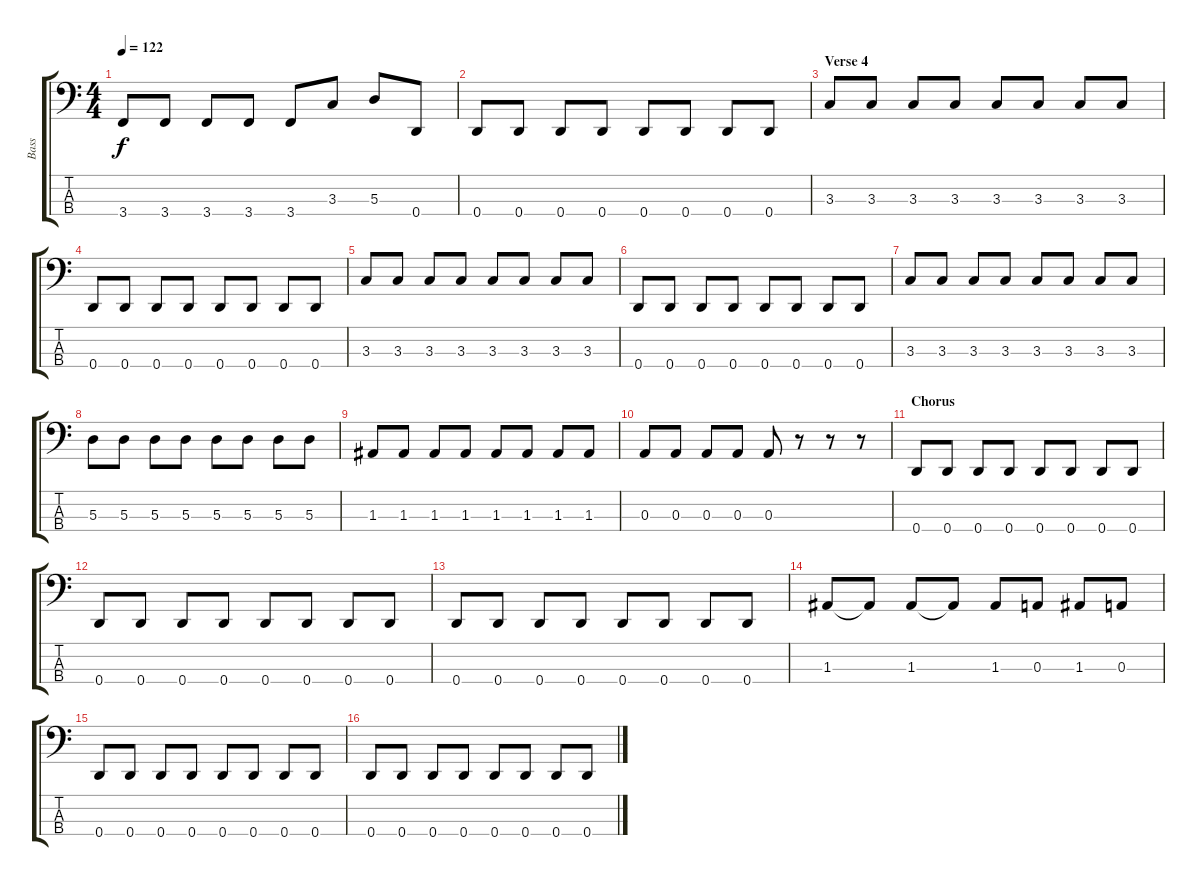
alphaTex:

\track ("Bass" "Bass") {instrument electricbasspick}
\staff {score tabs}
\tuning (G2 D2 A1 D1) {hide}
\ts (4 4)
\tempo 122
\clef f4
\ks c
3.4.8{dy f} 3.4.8 3.4.8 3.4.8 3.4.8 3.3.8 5.3.8 0.4.8 |
0.4.8 0.4.8 0.4.8 0.4.8 0.4.8 0.4.8 0.4.8 0.4.8 |
\section ("" "Verse 4")
3.3.8 3.3.8 3.3.8 3.3.8 3.3.8 3.3.8 3.3.8 3.3.8 |
0.4.8 0.4.8 0.4.8 0.4.8 0.4.8 0.4.8 0.4.8 0.4.8 |
3.3.8 3.3.8 3.3.8 3.3.8 3.3.8 3.3.8 3.3.8 3.3.8 |
0.4.8 0.4.8 0.4.8 0.4.8 0.4.8 0.4.8 0.4.8 0.4.8 |
3.3.8 3.3.8 3.3.8 3.3.8 3.3.8 3.3.8 3.3.8 3.3.8 |
5.3.8 5.3.8 5.3.8 5.3.8 5.3.8 5.3.8 5.3.8 5.3.8 |
1.3.8 1.3.8 1.3.8 1.3.8 1.3.8 1.3.8 1.3.8 1.3.8 |
0.3.8 0.3.8 0.3.8 0.3.8 0.3.8 r.8 r.8 r.8 |
\section ("" "Chorus")
0.4.8 0.4.8 0.4.8 0.4.8 0.4.8 0.4.8 0.4.8 0.4.8 |
0.4.8 0.4.8 0.4.8 0.4.8 0.4.8 0.4.8 0.4.8 0.4.8 |
0.4.8 0.4.8 0.4.8 0.4.8 0.4.8 0.4.8 0.4.8 0.4.8 |
1.3.8 1.3{t}.8 1.3.8 1.3{t}.8 1.3.8 0.3.8 1.3.8 0.3.8 |
0.4.8 0.4.8 0.4.8 0.4.8 0.4.8 0.4.8 0.4.8 0.4.8 |
0.4.8 0.4.8 0.4.8 0.4.8 0.4.8 0.4.8 0.4.8 0.4.8
